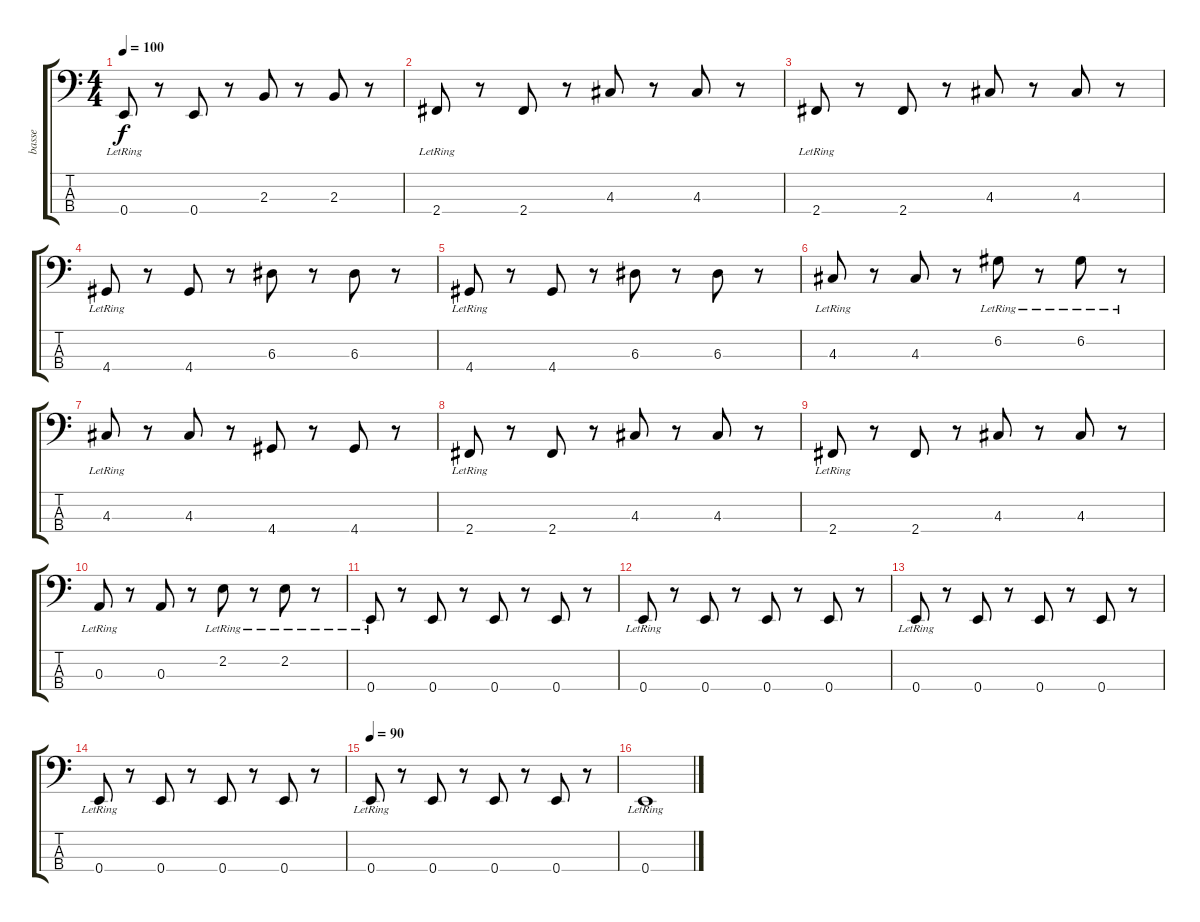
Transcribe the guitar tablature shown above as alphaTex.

\track ("basse" "basse") {instrument fretlessbass}
\staff {score tabs}
\tuning (G2 D2 A1 E1) {hide}
\ts (4 4)
\tempo 100
\clef f4
\ks c
0.4{lr}.8{dy f} r.8 0.4.8 r.8 2.3.8 r.8 2.3.8 r.8 |
2.4{lr}.8 r.8 2.4.8 r.8 4.3.8 r.8 4.3.8 r.8 |
2.4{lr}.8 r.8 2.4.8 r.8 4.3.8 r.8 4.3.8 r.8 |
4.4{lr}.8 r.8 4.4.8 r.8 6.3.8 r.8 6.3.8 r.8 |
4.4{lr}.8 r.8 4.4.8 r.8 6.3.8 r.8 6.3.8 r.8 |
4.3{lr}.8 r.8 4.3.8 r.8 6.2{lr}.8 r.8 6.2{lr}.8 r.8 |
4.3{lr}.8 r.8 4.3.8 r.8 4.4.8 r.8 4.4.8 r.8 |
2.4{lr}.8 r.8 2.4.8 r.8 4.3.8 r.8 4.3.8 r.8 |
2.4{lr}.8 r.8 2.4.8 r.8 4.3.8 r.8 4.3.8 r.8 |
0.3{lr}.8 r.8 0.3.8 r.8 2.2{lr}.8 r.8 2.2{lr}.8 r.8 |
0.4{lr}.8 r.8 0.4.8 r.8 0.4.8 r.8 0.4.8 r.8 |
0.4{lr}.8 r.8 0.4.8 r.8 0.4.8 r.8 0.4.8 r.8 |
0.4{lr}.8 r.8 0.4.8 r.8 0.4.8 r.8 0.4.8 r.8 |
0.4{lr}.8 r.8 0.4.8 r.8 0.4.8 r.8 0.4.8 r.8 |
\tempo 90
0.4{lr}.8 r.8 0.4.8 r.8 0.4.8 r.8 0.4.8 r.8 |
0.4{lr}.1
